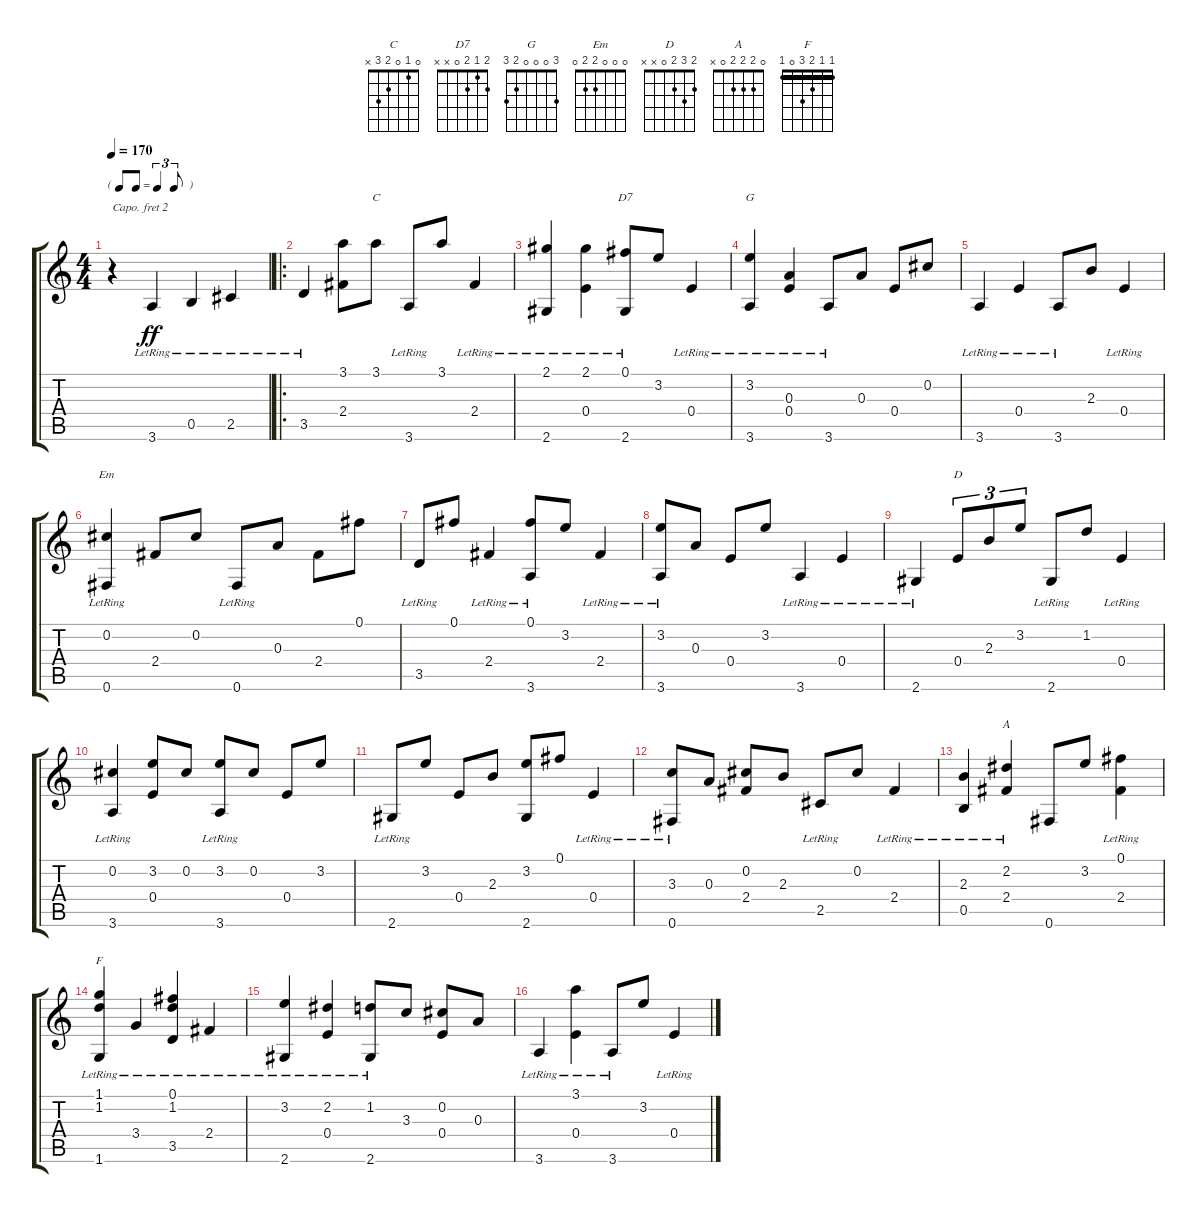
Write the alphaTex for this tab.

\track "" {instrument acousticguitarsteel}
\staff {score tabs}
\capo 2
\tuning (E4 B3 G3 D3 A2 E2) {hide}
\chord ("C" 0 1 0 2 3 x)
\chord ("D7" 2 1 2 0 x x)
\chord ("G" 3 0 0 0 2 3)
\chord ("Em" 0 0 0 2 2 0)
\chord ("D" 2 3 2 0 x x)
\chord ("A" 0 2 2 2 0 x)
\chord ("F" 1 1 2 3 0 1) {barre 1}
\ts (4 4)
\tf triplet8th
\tempo 170
\clef g2
\ks c
r.4{dy ff instrument acousticguitarsteel} 3.6{lr}.4 0.5{lr}.4 2.5{lr}.4 |
\ro
3.5{lr}.4 (3.1 2.4).8 3.1.8{ch "C"} 3.6{lr}.8 3.1.8 2.4{lr}.4 |
(2.1 2.6{lr}).4 (2.1 0.4{lr}).4 (0.1 2.6{lr}).8{ch "D7"} 3.2.8 0.4{lr}.4 |
(3.2 3.6{lr}).4{ch "G"} (0.3 0.4{lr}).4 3.6{lr}.8 0.3.8 0.4.8 0.2.8 |
3.6{lr}.4 0.4{lr}.4 3.6{lr}.8 2.3.8 0.4{lr}.4 |
(0.2 0.6{lr}).4{ch "Em"} 2.4.8 0.2.8 0.6{lr}.8 0.3.8 2.4.8 0.1.8 |
3.5{lr}.8 0.1.8 2.4{lr}.4 (0.1 3.6{lr}).8 3.2.8 2.4{lr}.4 |
(3.2 3.6{lr}).8 0.3.8 0.4.8 3.2.8 3.6{lr}.4 0.4{lr}.4 |
2.6{lr}.4 0.4.8{tu (3 2) ch "D"} 2.3.8{tu (3 2)} 3.2.8{tu (3 2)} 2.6{lr}.8 1.2.8 0.4{lr}.4 |
(0.2 3.6{lr}).4 (3.2 0.4).8 0.2.8 (3.2 3.6{lr}).8 0.2.8 0.4.8 3.2.8 |
2.6{lr}.8 3.2.8 0.4.8 2.3.8 (3.2 2.6).8 0.1.8 0.4{lr}.4 |
(3.3 0.6{lr}).8 0.3.8 (0.2 2.4).8 2.3.8 2.5{lr}.8 0.2.8 2.4{lr}.4 |
(2.3 0.5{lr}).4 (2.2 2.4{lr}).4{ch "A"} 0.6.8 3.2.8 (0.1 2.4{lr}).4 |
(1.1{lr} 1.2{lr} 1.6{lr}).4{ch "F"} 3.4{lr}.4 (0.1{lr} 1.2{lr} 3.5{lr}).4 2.4{lr}.4 |
(3.2 2.6{lr}).4 (2.2 0.4{lr}).4 (1.2 2.6{lr}).8 3.3.8 (0.2 0.4).8 0.3.8 |
3.6{lr}.4 (3.1 0.4{lr}).4 3.6{lr}.8 3.2.8 0.4{lr}.4
